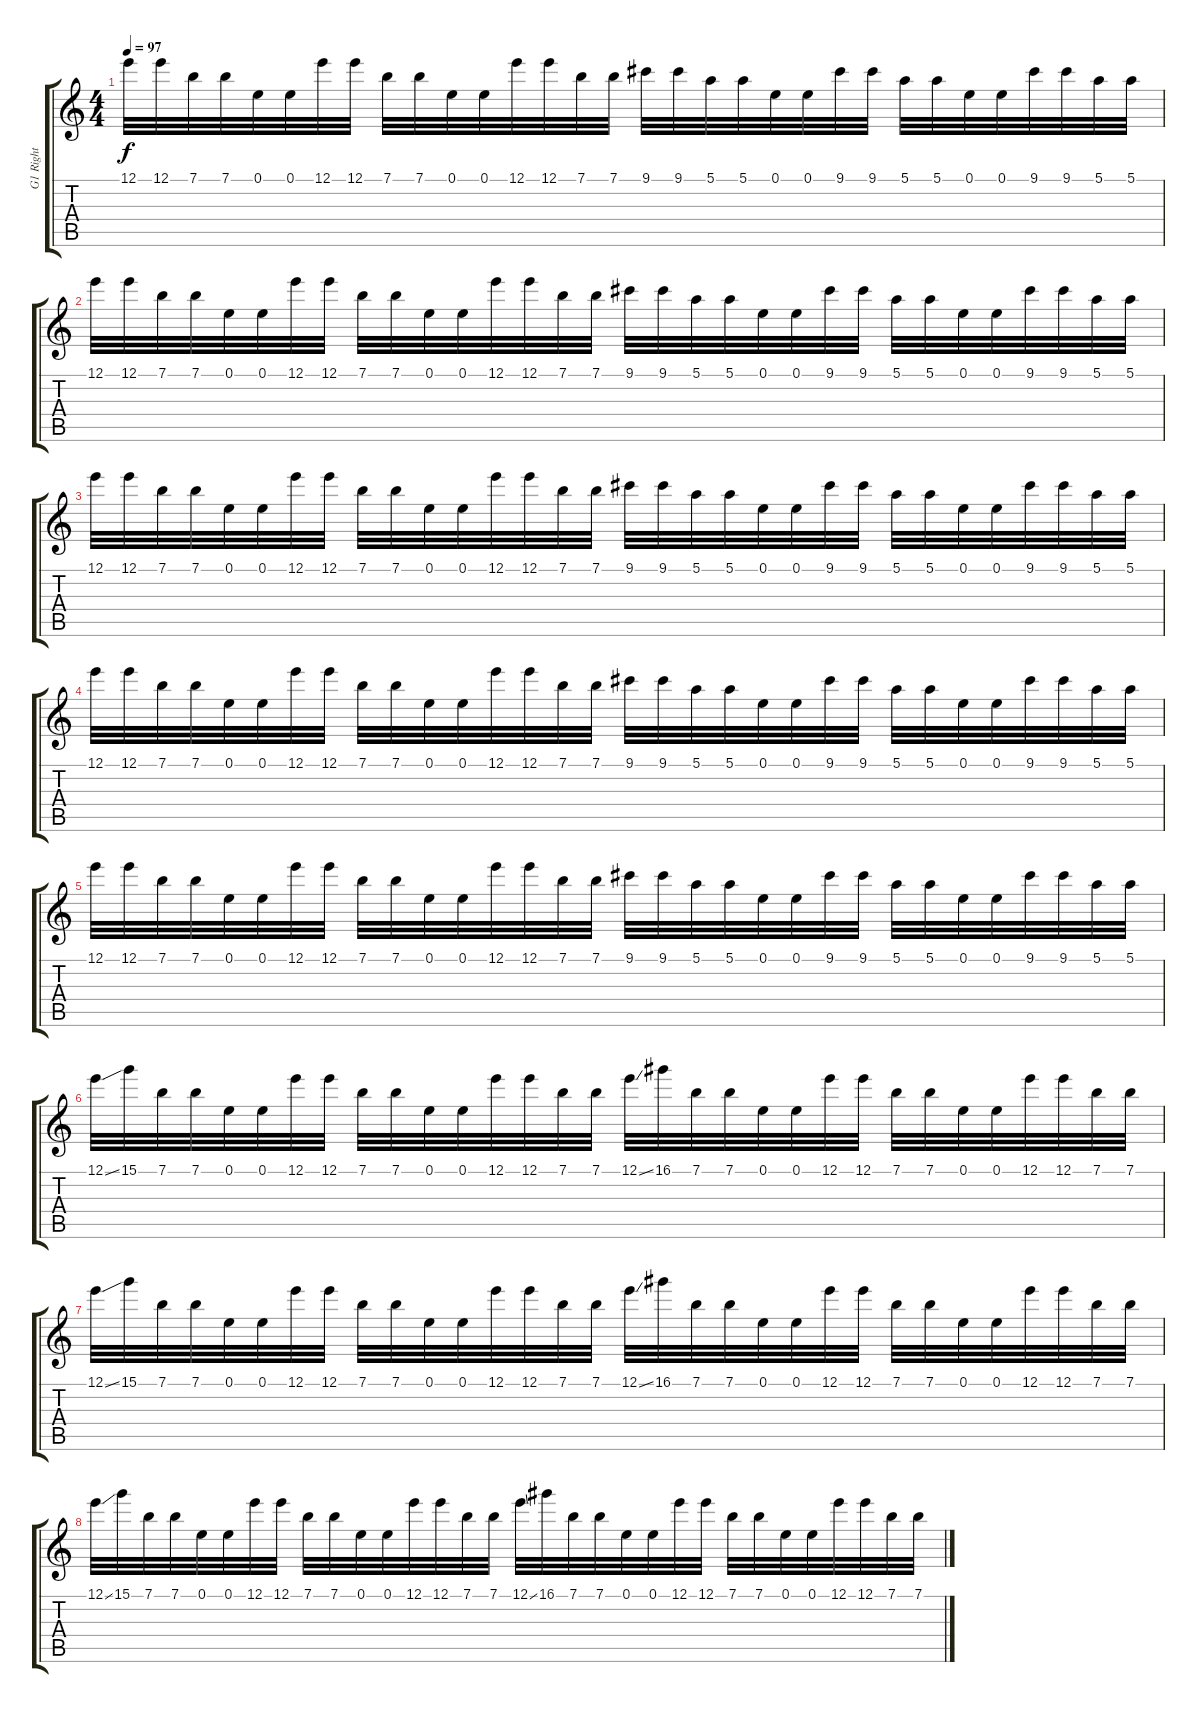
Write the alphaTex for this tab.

\track ("G1 Right" "G1 Right") {instrument distortionguitar}
\staff {score tabs}
\tuning (E4 B3 G3 D3 A2 E2) {hide}
\ts (4 4)
\tempo 97
\clef g2
\ks c
12.1.32{dy f} 12.1.32 7.1.32 7.1.32 0.1.32 0.1.32 12.1.32 12.1.32 7.1.32 7.1.32 0.1.32 0.1.32 12.1.32 12.1.32 7.1.32 7.1.32 9.1.32 9.1.32 5.1.32 5.1.32 0.1.32 0.1.32 9.1.32 9.1.32 5.1.32 5.1.32 0.1.32 0.1.32 9.1.32 9.1.32 5.1.32 5.1.32 |
12.1.32 12.1.32 7.1.32 7.1.32 0.1.32 0.1.32 12.1.32 12.1.32 7.1.32 7.1.32 0.1.32 0.1.32 12.1.32 12.1.32 7.1.32 7.1.32 9.1.32 9.1.32 5.1.32 5.1.32 0.1.32 0.1.32 9.1.32 9.1.32 5.1.32 5.1.32 0.1.32 0.1.32 9.1.32 9.1.32 5.1.32 5.1.32 |
12.1.32 12.1.32 7.1.32 7.1.32 0.1.32 0.1.32 12.1.32 12.1.32 7.1.32 7.1.32 0.1.32 0.1.32 12.1.32 12.1.32 7.1.32 7.1.32 9.1.32 9.1.32 5.1.32 5.1.32 0.1.32 0.1.32 9.1.32 9.1.32 5.1.32 5.1.32 0.1.32 0.1.32 9.1.32 9.1.32 5.1.32 5.1.32 |
12.1.32 12.1.32 7.1.32 7.1.32 0.1.32 0.1.32 12.1.32 12.1.32 7.1.32 7.1.32 0.1.32 0.1.32 12.1.32 12.1.32 7.1.32 7.1.32 9.1.32 9.1.32 5.1.32 5.1.32 0.1.32 0.1.32 9.1.32 9.1.32 5.1.32 5.1.32 0.1.32 0.1.32 9.1.32 9.1.32 5.1.32 5.1.32 |
12.1.32 12.1.32 7.1.32 7.1.32 0.1.32 0.1.32 12.1.32 12.1.32 7.1.32 7.1.32 0.1.32 0.1.32 12.1.32 12.1.32 7.1.32 7.1.32 9.1.32 9.1.32 5.1.32 5.1.32 0.1.32 0.1.32 9.1.32 9.1.32 5.1.32 5.1.32 0.1.32 0.1.32 9.1.32 9.1.32 5.1.32 5.1.32 |
12.1{ss}.32 15.1.32 7.1.32 7.1.32 0.1.32 0.1.32 12.1.32 12.1.32 7.1.32 7.1.32 0.1.32 0.1.32 12.1.32 12.1.32 7.1.32 7.1.32 12.1{ss}.32 16.1.32 7.1.32 7.1.32 0.1.32 0.1.32 12.1.32 12.1.32 7.1.32 7.1.32 0.1.32 0.1.32 12.1.32 12.1.32 7.1.32 7.1.32 |
12.1{ss}.32 15.1.32 7.1.32 7.1.32 0.1.32 0.1.32 12.1.32 12.1.32 7.1.32 7.1.32 0.1.32 0.1.32 12.1.32 12.1.32 7.1.32 7.1.32 12.1{ss}.32 16.1.32 7.1.32 7.1.32 0.1.32 0.1.32 12.1.32 12.1.32 7.1.32 7.1.32 0.1.32 0.1.32 12.1.32 12.1.32 7.1.32 7.1.32 |
12.1{ss}.32 15.1.32 7.1.32 7.1.32 0.1.32 0.1.32 12.1.32 12.1.32 7.1.32 7.1.32 0.1.32 0.1.32 12.1.32 12.1.32 7.1.32 7.1.32 12.1{ss}.32 16.1.32 7.1.32 7.1.32 0.1.32 0.1.32 12.1.32 12.1.32 7.1.32 7.1.32 0.1.32 0.1.32 12.1.32 12.1.32 7.1.32 7.1.32
